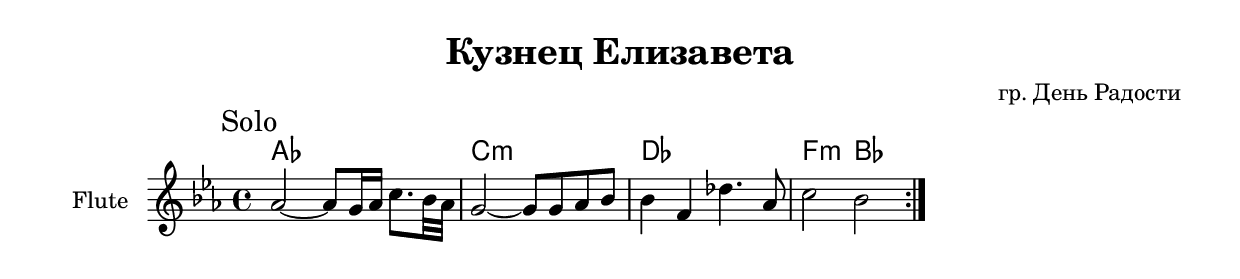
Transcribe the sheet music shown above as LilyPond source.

 \version "2.16.2"
 
 \header {
   title="Кузнец Елизавета"
   composer = "гр. День Радости"
 }
 
 HSolo = \chordmode {
   as1 | c1:m |
   des | f2:m bes |
 }
 FlSolo = {
   \repeat volta 2{
     \relative c''{ 
       \mark Solo
       as2~as8 g16 as c8. bes32 as | g2~g8 g8 as bes | 
       bes4 f des'4. as8 | c2 bes |
     }
   }
 }
 
 
 <<
   \new ChordNames{
     \HSolo
   }
   \new Staff{
     \set Staff.instrumentName = "Flute"
     \clef treble
     \time 4/4
     \key es \major
     \FlSolo
   }
 >>